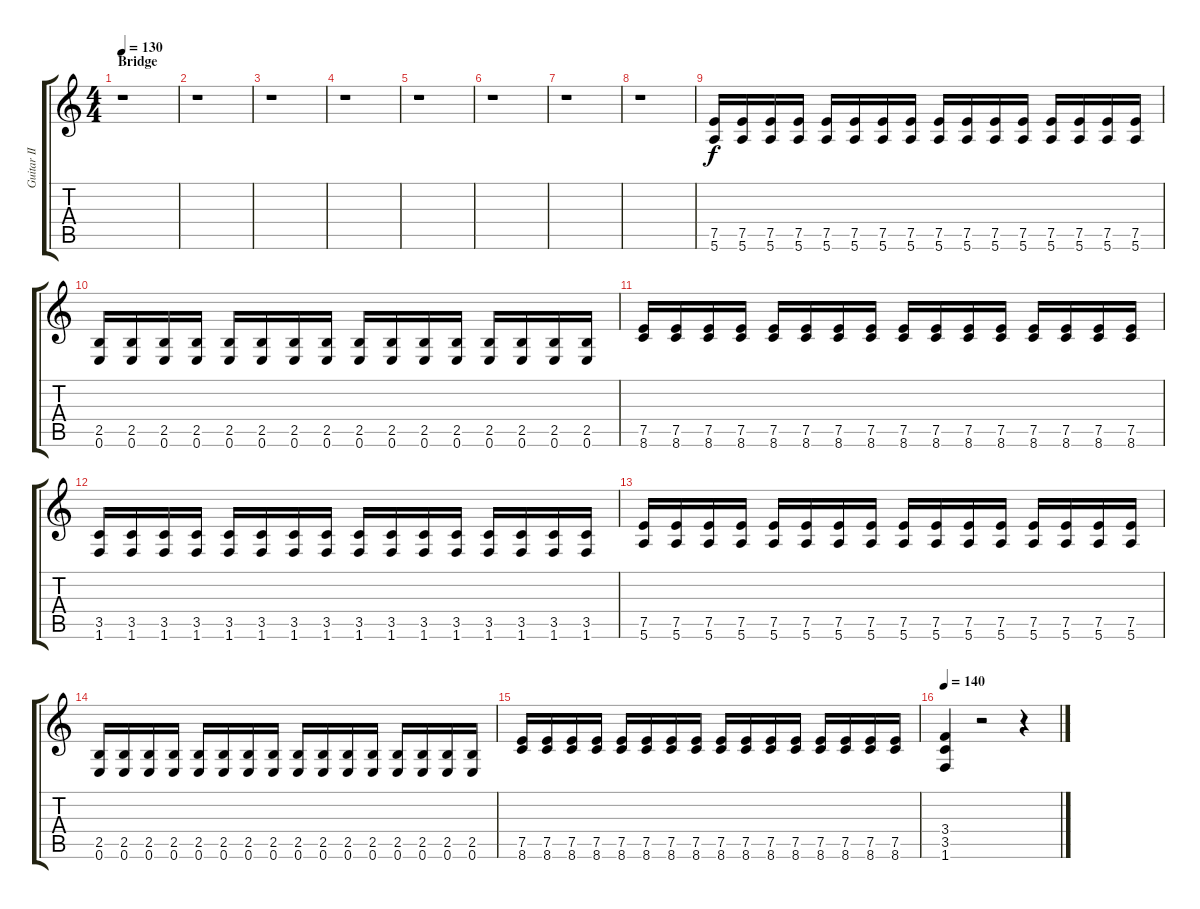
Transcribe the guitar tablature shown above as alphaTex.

\track ("Guitar II" "Guitar II") {instrument distortionguitar}
\staff {score tabs}
\tuning (E4 B3 G3 D3 A2 E2) {hide}
\ts (4 4)
\section ("" "Bridge")
\tempo 130
\clef g2
\ks c
r.1{dy f} |
r.1 |
r.1 |
r.1 |
r.1 |
r.1 |
r.1 |
r.1 |
(7.5 5.6).16 (7.5 5.6).16 (7.5 5.6).16 (7.5 5.6).16 (7.5 5.6).16 (7.5 5.6).16 (7.5 5.6).16 (7.5 5.6).16 (7.5 5.6).16 (7.5 5.6).16 (7.5 5.6).16 (7.5 5.6).16 (7.5 5.6).16 (7.5 5.6).16 (7.5 5.6).16 (7.5 5.6).16 |
(2.5 0.6).16 (2.5 0.6).16 (2.5 0.6).16 (2.5 0.6).16 (2.5 0.6).16 (2.5 0.6).16 (2.5 0.6).16 (2.5 0.6).16 (2.5 0.6).16 (2.5 0.6).16 (2.5 0.6).16 (2.5 0.6).16 (2.5 0.6).16 (2.5 0.6).16 (2.5 0.6).16 (2.5 0.6).16 |
(7.5 8.6).16 (7.5 8.6).16 (7.5 8.6).16 (7.5 8.6).16 (7.5 8.6).16 (7.5 8.6).16 (7.5 8.6).16 (7.5 8.6).16 (7.5 8.6).16 (7.5 8.6).16 (7.5 8.6).16 (7.5 8.6).16 (7.5 8.6).16 (7.5 8.6).16 (7.5 8.6).16 (7.5 8.6).16 |
(3.5 1.6).16 (3.5 1.6).16 (3.5 1.6).16 (3.5 1.6).16 (3.5 1.6).16 (3.5 1.6).16 (3.5 1.6).16 (3.5 1.6).16 (3.5 1.6).16 (3.5 1.6).16 (3.5 1.6).16 (3.5 1.6).16 (3.5 1.6).16 (3.5 1.6).16 (3.5 1.6).16 (3.5 1.6).16 |
(7.5 5.6).16 (7.5 5.6).16 (7.5 5.6).16 (7.5 5.6).16 (7.5 5.6).16 (7.5 5.6).16 (7.5 5.6).16 (7.5 5.6).16 (7.5 5.6).16 (7.5 5.6).16 (7.5 5.6).16 (7.5 5.6).16 (7.5 5.6).16 (7.5 5.6).16 (7.5 5.6).16 (7.5 5.6).16 |
(2.5 0.6).16 (2.5 0.6).16 (2.5 0.6).16 (2.5 0.6).16 (2.5 0.6).16 (2.5 0.6).16 (2.5 0.6).16 (2.5 0.6).16 (2.5 0.6).16 (2.5 0.6).16 (2.5 0.6).16 (2.5 0.6).16 (2.5 0.6).16 (2.5 0.6).16 (2.5 0.6).16 (2.5 0.6).16 |
(7.5 8.6).16 (7.5 8.6).16 (7.5 8.6).16 (7.5 8.6).16 (7.5 8.6).16 (7.5 8.6).16 (7.5 8.6).16 (7.5 8.6).16 (7.5 8.6).16 (7.5 8.6).16 (7.5 8.6).16 (7.5 8.6).16 (7.5 8.6).16 (7.5 8.6).16 (7.5 8.6).16 (7.5 8.6).16 |
\tempo 140
(3.4 3.5 1.6).4 r.2 r.4
